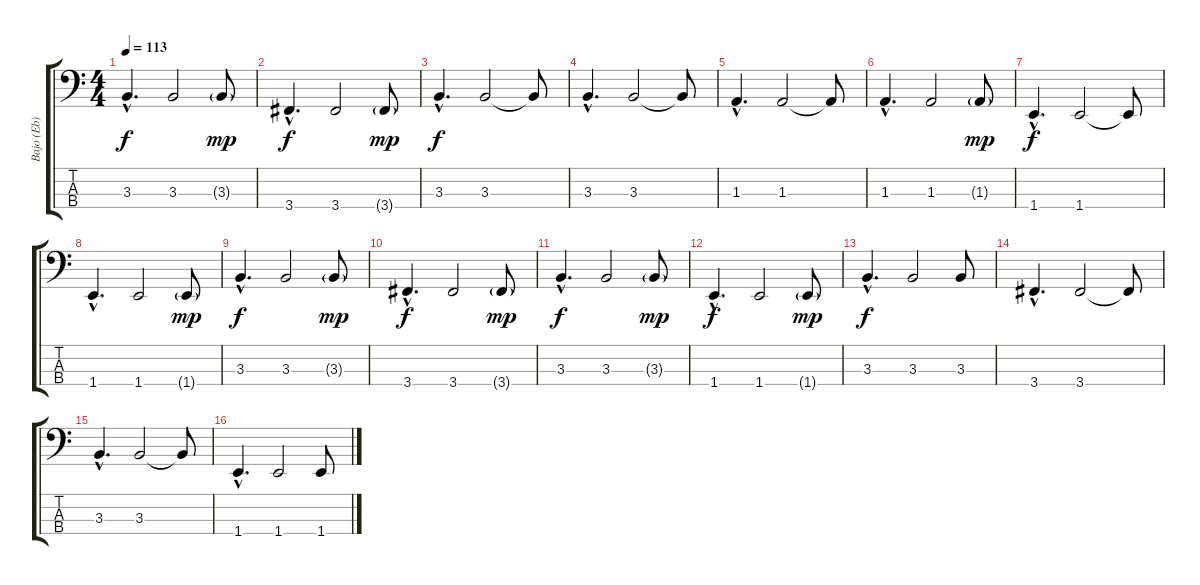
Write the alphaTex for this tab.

\track ("Bajo (Eb)" "Bajo (Eb)") {instrument electricbassfinger}
\staff {score tabs}
\tuning (Gb2 Db2 Ab1 Eb1) {hide}
\ts (4 4)
\tempo 113
\clef f4
\ks c
3.3{hac}.4{d dy f} 3.3.2 3.3{g}.8{dy mp} |
3.4{hac}.4{d dy f} 3.4.2 3.4{g}.8{dy mp} |
3.3{hac}.4{d dy f} 3.3.2 3.3{t}.8 |
3.3{hac}.4{d} 3.3.2 3.3{t}.8 |
1.3{hac}.4{d} 1.3.2 1.3{t}.8 |
1.3{hac}.4{d} 1.3.2 1.3{g}.8{dy mp} |
1.4{hac}.4{d dy f} 1.4.2 1.4{t}.8 |
1.4{hac}.4{d} 1.4.2 1.4{g}.8{dy mp} |
3.3{hac}.4{d dy f} 3.3.2 3.3{g}.8{dy mp} |
3.4{hac}.4{d dy f} 3.4.2 3.4{g}.8{dy mp} |
3.3{hac}.4{d dy f} 3.3.2 3.3{g}.8{dy mp} |
1.4{hac}.4{d dy f} 1.4.2 1.4{g}.8{dy mp} |
3.3{hac}.4{d dy f} 3.3.2 3.3.8 |
3.4{hac}.4{d} 3.4.2 3.4{t}.8 |
3.3{hac}.4{d} 3.3.2 3.3{t}.8 |
1.4{hac}.4{d} 1.4.2 1.4.8
